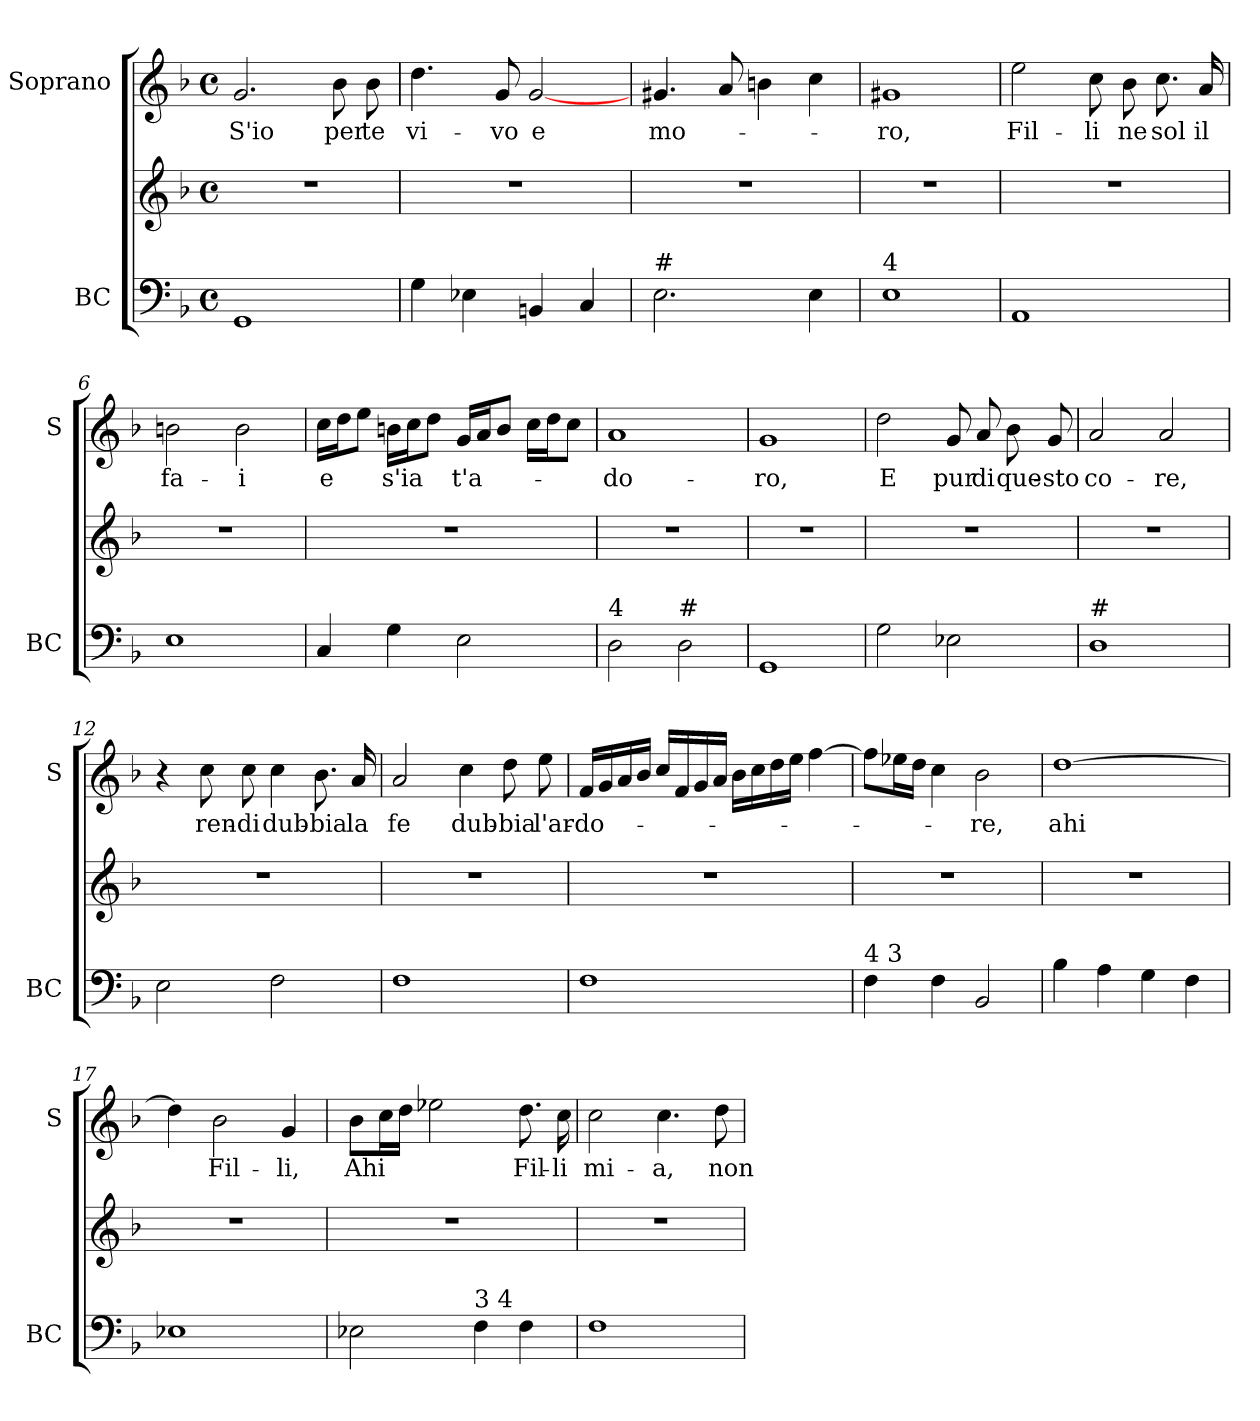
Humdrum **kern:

**kern	**kern	**kern	**text
*part2	*part2	*part1	*part1
*staff3	*staff2	*staff1	*staff1
*I"BC	*	*I"Soprano	*
*I'BC	*	*I'S	*
*clefF4	*clefG2	*clefG2	*
*k[b-]	*k[b-]	*k[b-]	*
*F:	*F:	*F:	*
*M4/4	*M4/4	*M4/4	*
*met(c)	*met(c)	*met(c)	*
=1	=1	=1	=1
!	!	!	!LO:LY:b
1GG	1r	2.g/	S'io
!	!	!	!LO:LY:b
.	.	8b-\	per
!	!	!	!LO:LY:b
.	.	8b-\	te
=2	=2	=2	=2
!	!	!	!LO:LY:b
4G\	1r	4.dd\	vi-
4E-X\	.	.	.
!	!	!	!LO:LY:b
.	.	8g/	-vo
!	!	!	!LO:LY:b
4BBn/	.	[2g/	e
4C/	.	.	.
=3	=3	=3	=3
!LO:TX:a:t=#	!	!	!
!	!	!	!LO:LY:b
2.E\	1r	4.g#X/	mo-
.	.	8a/	.
.	.	4bn\	.
4E\	.	4cc\	.
=4	=4	=4	=4
!LO:TX:a:t=4	!	!	!
!	!	!	!LO:LY:b
1E	1r	1g#X	-ro,
!!LO:LB:g=z
=5	=5	=5	=5
!	!	!	!LO:LY:b
1AA	1r	2ee\	Fil-
!	!	!	!LO:LY:b
.	.	8cc\	-li
!	!	!	!LO:LY:b
.	.	8b-\	ne
!	!	!	!LO:LY:b
.	.	8.cc\	sol
!	!	!	!LO:LY:b
.	.	16a/	il
=6	=6	=6	=6
!	!	!	!LO:LY:b
1E	1r	2bn\	fa-
!	!	!	!LO:LY:b
.	.	2b\	-i
=7	=7	=7	=7
!	!	!	!LO:LY:b
4C/	1r	16cc\LL	e
.	.	16dd\J	.
.	.	8ee\J	.
!	!	!	!LO:LY:b
4G\	.	16bn\LL	s'ia
.	.	16cc\J	.
.	.	8dd\J	.
!	!	!	!LO:LY:b
2E\	.	16g/LL	t'a-
.	.	16a/J	.
.	.	8b/J	.
.	.	16cc\LL	.
.	.	16dd\J	.
.	.	8cc\J	.
=8	=8	=8	=8
!LO:TX:a:t=4	!	!	!
!	!	!	!LO:LY:b
2D\	1r	1a	-do-
!LO:TX:a:t=#	!	!	!
2D\	.	.	.
=9	=9	=9	=9
!	!	!	!LO:LY:b
1GG	1r	1g	-ro,
!!LO:LB:g=z
=10	=10	=10	=10
!	!	!	!LO:LY:b
2G\	1r	2dd\	E
!	!	!	!LO:LY:b
2E-X\	.	8g/	pur
!	!	!	!LO:LY:b
.	.	8a/	di
!	!	!	!LO:LY:b
.	.	8b-\	que-
!	!	!	!LO:LY:b
.	.	8g/	-sto
=11	=11	=11	=11
!LO:TX:a:t=#	!	!	!
!	!	!	!LO:LY:b
1D	1r	2a/	co-
!	!	!	!LO:LY:b
.	.	2a/	-re,
=12	=12	=12	=12
2E\	1r	4r	.
!	!	!	!LO:LY:b
.	.	8cc\	ren-
!	!	!	!LO:LY:b
.	.	8cc\	-di
!	!	!	!LO:LY:b
2F\	.	4cc\	dub-
!	!	!	!LO:LY:b
.	.	8.b-\	-bia
!	!	!	!LO:LY:b
.	.	16a/	la
=13	=13	=13	=13
!	!	!	!LO:LY:b
1F	1r	2a/	fe
!	!	!	!LO:LY:b
.	.	4cc\	dub-
!	!	!	!LO:LY:b
.	.	8dd\	-bia
!	!	!	!LO:LY:b
.	.	8ee\	l'ar-
!!LO:PB:g=z
=14	=14	=14	=14
!	!	!	!LO:LY:b
1F	1r	16f/LL	-do-
.	.	16g/	.
.	.	16a/	.
.	.	16b-/JJ	.
.	.	16cc/LL	.
.	.	16f/	.
.	.	16g/	.
.	.	16a/JJ	.
.	.	16b-\LL	.
.	.	16cc\	.
.	.	16dd\	.
.	.	16ee\JJ	.
.	.	[4ff\	.
=15	=15	=15	=15
!LO:TX:a:t=4          3	!	!	!
4F\	1r	8ff\L]	.
.	.	16ee-X\L	.
.	.	16dd\JJ	.
4F\	.	4cc\	.
!	!	!	!LO:LY:b
2BB-/	.	2b-\	-re,
=16	=16	=16	=16
!	!	!	!LO:LY:b
4B-\	1r	[1dd	ahi
4A\	.	.	.
4G\	.	.	.
4F\	.	.	.
=17	=17	=17	=17
1E-X	1r	4dd\]	.
!	!	!	!LO:LY:b
.	.	2b-\	Fil-
!	!	!	!LO:LY:b
.	.	4g/	-li,
!!LO:LB:g=z
=18	=18	=18	=18
!	!	!	!LO:LY:b
2E-X\	1r	8b-\L	Ahi
.	.	16cc\L	.
.	.	16dd\JJ	.
.	.	2ee-X\	.
!LO:TX:a:t=3       4	!	!	!
4F\	.	.	.
!	!	!	!LO:LY:b
4F\	.	8.dd\	Fil-
!	!	!	!LO:LY:b
.	.	16cc\	-li
=19	=19	=19	=19
!	!	!	!LO:LY:b
1F	1r	2cc\	mi-
!	!	!	!LO:LY:b
.	.	4.cc\	-a,
!	!	!	!LO:LY:b
.	.	8dd\	non
=	=	=	=
*-	*-	*-	*-
